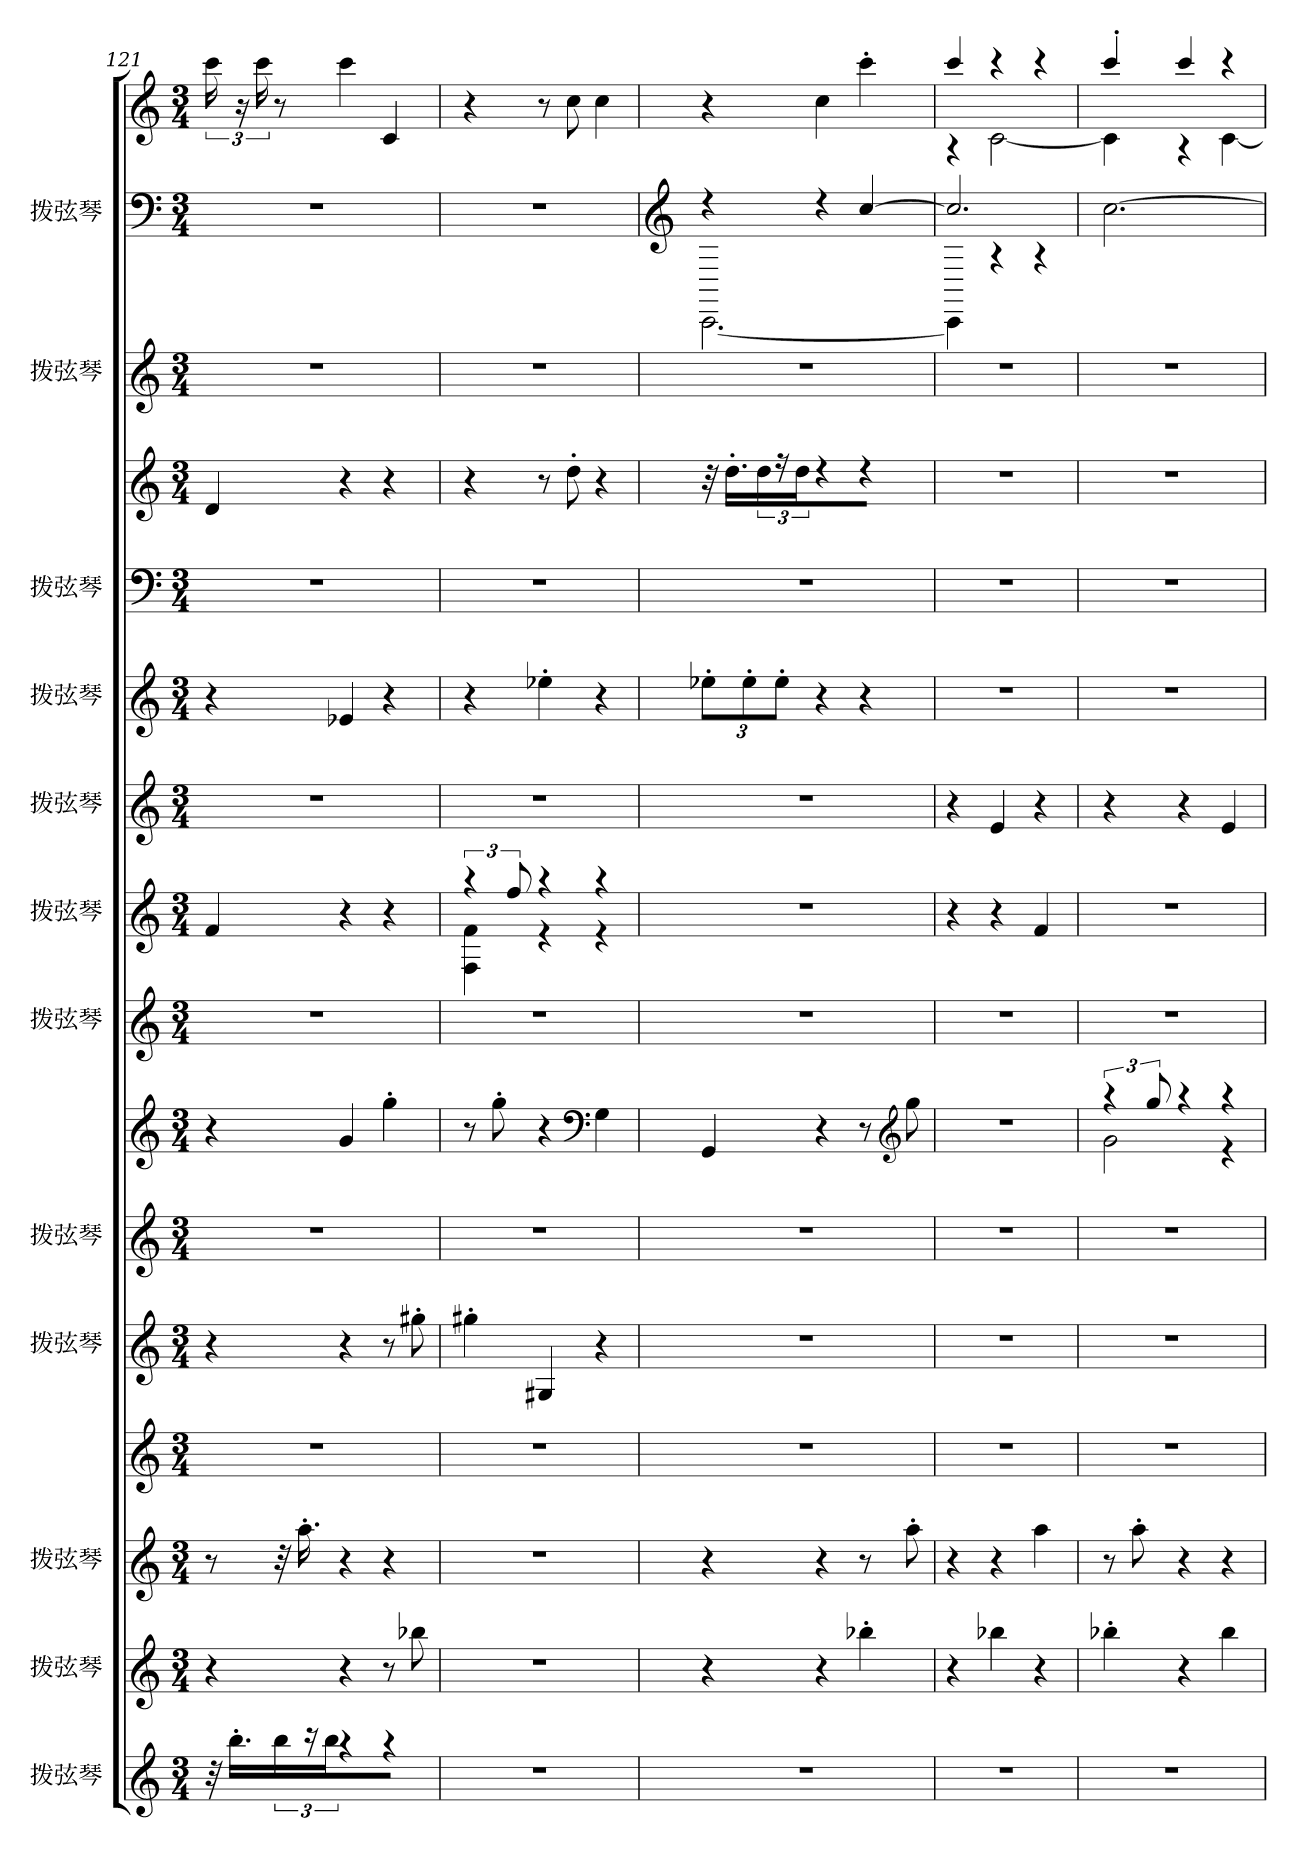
**kern	**kern	**kern	**kern	**kern	**kern	**kern	**kern	**kern	**kern	**kern	**kern	**kern	**kern	**kern	**kern
*part12	*part11	*part10	*part10	*part9	*part8	*part8	*part7	*part6	*part5	*part4	*part3	*part3	*part2	*part1	*part1
*staff16	*staff15	*staff14	*staff13	*staff12	*staff11	*staff10	*staff9	*staff8	*staff7	*staff6	*staff5	*staff4	*staff3	*staff2	*staff1
*I"拨弦琴	*I"拨弦琴	*I"拨弦琴	*	*I"拨弦琴	*I"拨弦琴	*	*I"拨弦琴	*I"拨弦琴	*I"拨弦琴	*I"拨弦琴	*I"拨弦琴	*	*I"拨弦琴	*I"拨弦琴	*
*clefG2	*clefG2	*clefG2	*clefG2	*clefG2	*clefG2	*clefG2	*clefG2	*clefG2	*clefG2	*clefG2	*clefF4	*clefG2	*clefG2	*clefF4	*clefG2
*k[]	*k[]	*k[]	*k[]	*k[]	*k[]	*k[]	*k[]	*k[]	*k[]	*k[]	*k[]	*k[]	*k[]	*k[]	*k[]
*M3/4	*M3/4	*M3/4	*M3/4	*M3/4	*M3/4	*M3/4	*M3/4	*M3/4	*M3/4	*M3/4	*M3/4	*M3/4	*M3/4	*M3/4	*M3/4
=121	=121	=121	=121	=121	=121	=121	=121	=121	=121	=121	=121	=121	=121	=121	=121
32r	4r	8r	2.r	4r	2.r	4r	2.r	4f/	2.r	4r	2.r	4d/	2.r	2.r	24ccc\
16.bb'\LL	.	.	.	.	.	.	.	.	.	.	.	.	.	.	.
.	.	.	.	.	.	.	.	.	.	.	.	.	.	.	24r
.	.	.	.	.	.	.	.	.	.	.	.	.	.	.	24ccc\
24bb\JJ	.	32r	.	.	.	.	.	.	.	.	.	.	.	.	8r
.	.	16.aa'\	.	.	.	.	.	.	.	.	.	.	.	.	.
24r	.	.	.	.	.	.	.	.	.	.	.	.	.	.	.
24bb\	.	.	.	.	.	.	.	.	.	.	.	.	.	.	.
4r	4r	4r	.	4r	.	4g/	.	4r	.	4e-X/	.	4r	.	.	4ccc\
4r	8r	4r	.	8r	.	4gg'\	.	4r	.	4r	.	4r	.	.	4c/
.	8bb-X\	.	.	8gg#X'\	.	.	.	.	.	.	.	.	.	.	.
!!LO:PB:g=z
=122	=122	=122	=122	=122	=122	=122	=122	=122	=122	=122	=122	=122	=122	=122	=122
*	*	*	*	*	*	*	*	*^	*	*	*	*	*	*	*
2.r	2.r	2.r	2.r	4gg#X'\	2.r	8r	2.r	6r	4F\ 4f\	2.r	4r	2.r	4r	2.r	2.r	4r
.	.	.	.	.	.	8gg'\	.	.	.	.	.	.	.	.	.	.
.	.	.	.	.	.	.	.	12ff/	.	.	.	.	.	.	.	.
.	.	.	.	4G#X/	.	4r	.	4r	4r	.	4ee-X'\	.	8r	.	.	8r
.	.	.	.	.	.	.	.	.	.	.	.	.	8dd'\	.	.	8cc\
*	*	*	*	*	*	*clefF4	*	*	*	*	*	*	*	*	*	*
.	.	.	.	4r	.	4G\	.	4r	4r	.	4r	.	4r	.	.	4cc\
*	*	*	*	*	*	*	*	*v	*v	*	*	*	*	*	*	*
=123	=123	=123	=123	=123	=123	=123	=123	=123	=123	=123	=123	=123	=123	=123	=123
*	*	*	*	*	*	*	*	*	*	*	*	*	*	*clefG2	*
*	*	*	*	*	*	*	*	*	*	*Xbrackettup	*	*	*	*	*
*	*	*	*	*	*	*	*	*	*	*	*	*	*	*^	*
2.r	4r	4r	2.r	2.r	2.r	4GG/	2.r	2.r	2.r	12ee-X'\L	2.r	32r	2.r	4r	[2.CC\	4r
.	.	.	.	.	.	.	.	.	.	.	.	16.dd'\LL	.	.	.	.
.	.	.	.	.	.	.	.	.	.	12ee-'\	.	.	.	.	.	.
.	.	.	.	.	.	.	.	.	.	.	.	24dd\JJ	.	.	.	.
.	.	.	.	.	.	.	.	.	.	12ee-'\J	.	24r	.	.	.	.
.	.	.	.	.	.	.	.	.	.	.	.	24dd\	.	.	.	.
.	4r	4r	.	.	.	4r	.	.	.	4r	.	4r	.	4r	.	4cc\
.	4bb-X'\	8r	.	.	.	8r	.	.	.	4r	.	4r	.	[4cc/	.	4ccc'\
*	*	*	*	*	*	*clefG2	*	*	*	*	*	*	*	*	*	*
.	.	8aa'\	.	.	.	8gg\	.	.	.	.	.	.	.	.	.	.
=124	=124	=124	=124	=124	=124	=124	=124	=124	=124	=124	=124	=124	=124	=124	=124	=124
*	*	*	*	*	*	*	*	*	*	*	*	*	*	*	*	*^
2.r	4r	4r	2.r	2.r	2.r	2.r	2.r	4r	4r	2.r	2.r	2.r	2.r	2.cc/]	4CC\]	4ccc/	4r
.	4bb-X\	4r	.	.	.	.	.	4r	4e/	.	.	.	.	.	4r	4r	[2c\
.	4r	4aa\	.	.	.	.	.	4f/	4r	.	.	.	.	.	4r	4r	.
*	*	*	*	*	*	*	*	*	*	*	*	*	*	*v	*v	*	*
=125	=125	=125	=125	=125	=125	=125	=125	=125	=125	=125	=125	=125	=125	=125	=125	=125
*	*	*	*	*	*	*^	*	*	*	*	*	*	*	*	*	*
2.r	4bb-X'\	8r	2.r	2.r	2.r	6r	2g\	2.r	2.r	4r	2.r	2.r	2.r	2.r	[2.cc\	4ccc'/	4c\]
.	.	8aa'\	.	.	.	.	.	.	.	.	.	.	.	.	.	.	.
.	.	.	.	.	.	12gg/	.	.	.	.	.	.	.	.	.	.	.
.	4r	4r	.	.	.	4r	.	.	.	4r	.	.	.	.	.	4ccc/	4r
.	4bb-\	4r	.	.	.	4r	4r	.	.	4e/	.	.	.	.	.	4r	[4c\
*	*	*	*	*	*	*v	*v	*	*	*	*	*	*	*	*	*v	*v
=	=	=	=	=	=	=	=	=	=	=	=	=	=	=	=
*-	*-	*-	*-	*-	*-	*-	*-	*-	*-	*-	*-	*-	*-	*-	*-
